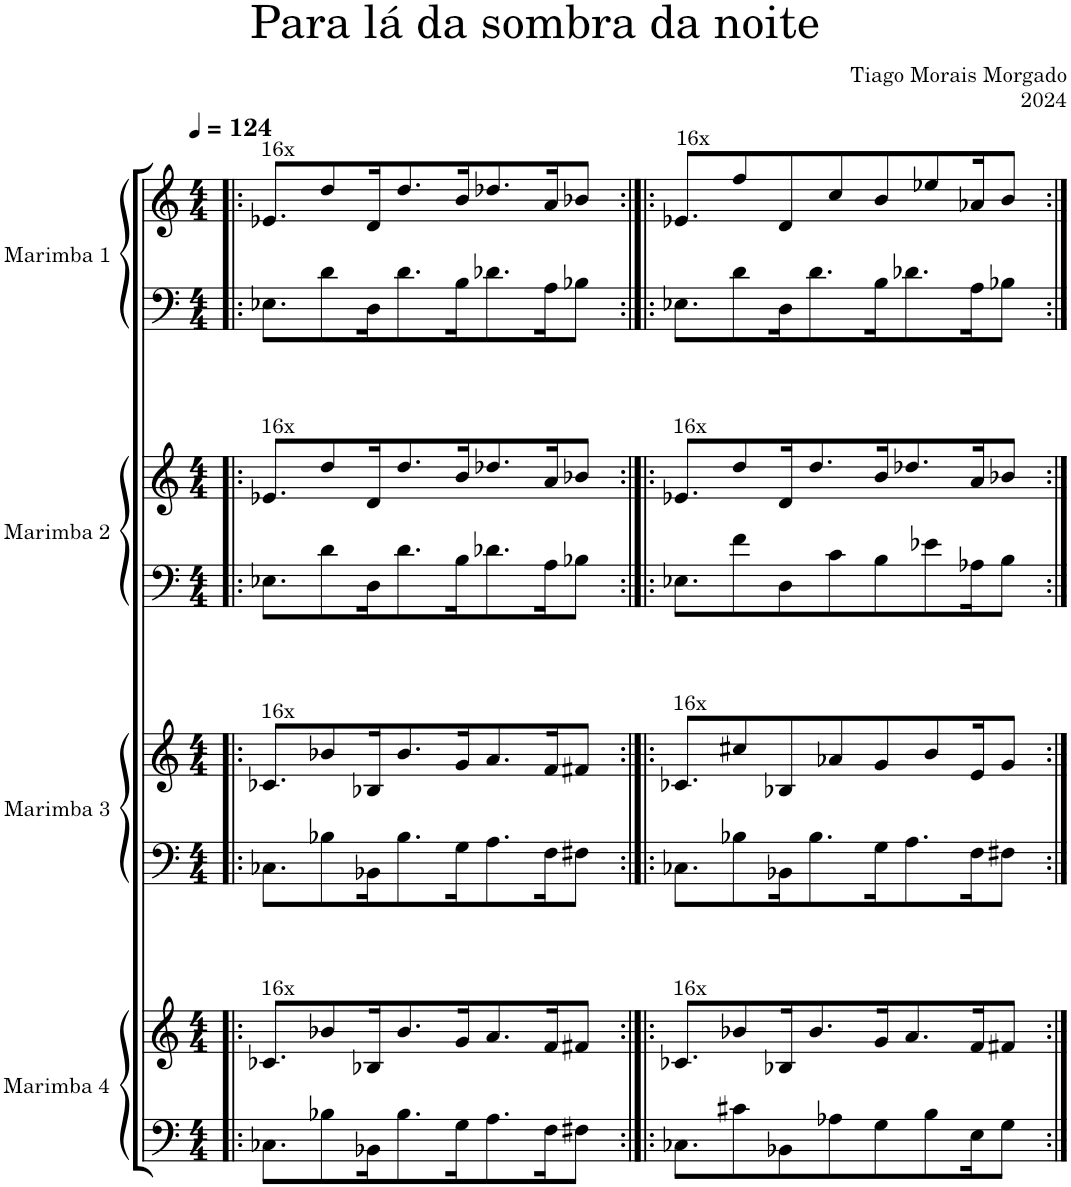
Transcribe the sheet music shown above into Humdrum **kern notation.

**kern	**kern	**kern	**kern	**kern	**kern	**kern	**kern
*part8	*part7	*part6	*part5	*part4	*part3	*part2	*part1
*staff8	*staff7	*staff6	*staff5	*staff4	*staff3	*staff2	*staff1
*I"Marimba 4	*I"Marimba 4	*I"Marimba 3	*I"Marimba 3	*I"Marimba 2	*I"Marimba 2	*I"Marimba 1	*I"Marimba 1
*I'Mrm. 4	*I'Mrm. 4	*I'Mrm. 3	*I'Mrm. 3	*I'Mrm. 2	*I'Mrm. 2	*I'Mrm. 1	*I'Mrm. 1
*clefF4	*clefG2	*clefF4	*clefG2	*clefF4	*clefG2	*clefF4	*clefG2
*k[]	*k[]	*k[]	*k[]	*k[]	*k[]	*k[]	*k[]
*M4/4	*M4/4	*M4/4	*M4/4	*M4/4	*M4/4	*M4/4	*M4/4
*MM124	*MM124	*MM124	*MM124	*MM124	*MM124	*MM124	*MM124
=1!|:	=1!|:	=1!|:	=1!|:	=1!|:	=1!|:	=1!|:	=1!|:
!	!	!	!	!	!	!	!LO:TX:a:t=16x
!	!	!	!	!	!LO:TX:a:t=16x	!	!
!	!	!	!LO:TX:a:t=16x	!	!	!	!
!	!LO:TX:a:t=16x	!	!	!	!	!	!
8.C-X\L	8.c-X/L	8.C-X\L	8.c-X/L	8.E-X\L	8.e-X/L	8.E-X\L	8.e-X/L
8B-X\	8b-X/	8B-X\	8b-X/	8d\	8dd/	8d\	8dd/
16BB-X\K	16B-X/K	16BB-X\K	16B-X/K	16D\K	16d/K	16D\K	16d/K
8.B-\	8.b-/	8.B-\	8.b-/	8.d\	8.dd/	8.d\	8.dd/
16G\K	16g/K	16G\K	16g/K	16B\K	16b/K	16B\K	16b/K
8.A\	8.a/	8.A\	8.a/	8.d-X\	8.dd-X/	8.d-X\	8.dd-X/
16F\K	16f/K	16F\K	16f/K	16A\K	16a/K	16A\K	16a/K
8F#X\J	8f#X/J	8F#X\J	8f#X/J	8B-X\J	8b-X/J	8B-X\J	8b-X/J
=2:|!|:	=2:|!|:	=2:|!|:	=2:|!|:	=2:|!|:	=2:|!|:	=2:|!|:	=2:|!|:
!	!	!	!	!	!	!	!LO:TX:a:t=16x
!	!	!	!	!	!LO:TX:a:t=16x	!	!
!	!	!	!LO:TX:a:t=16x	!	!	!	!
!	!LO:TX:a:t=16x	!	!	!	!	!	!
8.C-X\L	8.c-X/L	8.C-X\L	8.c-X/L	8.E-X\L	8.e-X/L	8.E-X\L	8.e-X/L
8c#X\	8b-X/	8B-X\	8cc#X/	8f\	8dd/	8d\	8ff/
8BB-X\	16B-X/K	16BB-X\K	8B-X/	8D\	16d/K	16D\K	8d/
.	8.b-/	8.B-\	.	.	8.dd/	8.d\	.
8A-X\	.	.	8a-X/	8c\	.	.	8cc/
8G\	16g/K	16G\K	8g/	8B\	16b/K	16B\K	8b/
.	8.a/	8.A\	.	.	8.dd-X/	8.d-X\	.
8B\	.	.	8b/	8e-X\	.	.	8ee-X/
16E\K	16f/K	16F\K	16e/K	16A-X\K	16a/K	16A\K	16a-X/K
8G\J	8f#X/J	8F#X\J	8g/J	8B\J	8b-X/J	8B-X\J	8b/J
=:|!	=:|!	=:|!	=:|!	=:|!	=:|!	=:|!	=:|!
*-	*-	*-	*-	*-	*-	*-	*-
